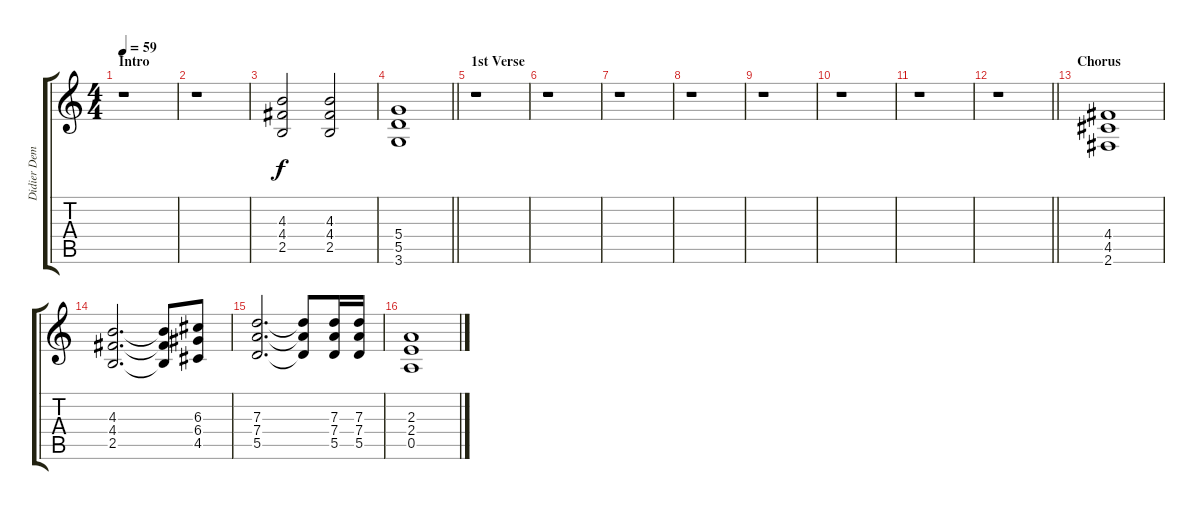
\track ("Didier Demajean" "Didier Dem") {instrument distortionguitar}
\staff {score tabs}
\tuning (E4 B3 G3 D3 A2 E2) {hide}
\ts (4 4)
\section ("" "Intro")
\tempo 59
\clef g2
\ks c
r.1{dy f instrument distortionguitar} |
r.1 |
(4.3 4.4 2.5).2 (4.3 4.4 2.5).2 |
\barLineRight lightlight
(5.4 5.5 3.6).1 |
\section ("" "1st Verse")
r.1 |
r.1 |
r.1 |
r.1 |
r.1 |
r.1 |
r.1 |
\barLineRight lightlight
r.1 |
\section ("" "Chorus")
(4.4 4.5 2.6).1 |
(4.3 4.4 2.5).2{d} (4.3{t} 4.4{t} 2.5{t}).8 (6.3 6.4 4.5).8 |
(7.3 7.4 5.5).2{d} (7.3{t} 7.4{t} 5.5{t}).8 (7.3 7.4 5.5).16 (7.3 7.4 5.5).16 |
(2.3 2.4 0.5).1
